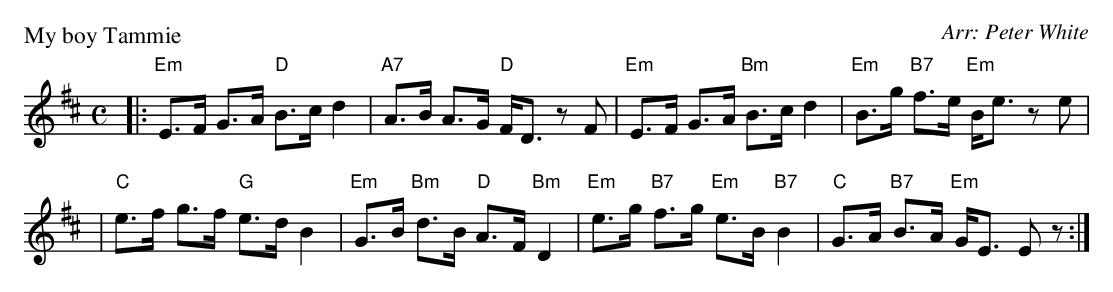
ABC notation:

X:1
P: My boy Tammie
O: Arr: Peter White
M: C
L: 1/8
K:Edor
|:"Em"E>F G>A  "D"B>c d2 | "A7"A>B     A>G  "D"F<D zF \
| "Em"E>F G>A "Bm"B>c d2 | "Em"B>g "B7"f>e "Em"B<e ze |
|  "C"e>f g>f  "G"e>d B2 | "Em"G>B "Bm"d>B  "D"A>F "Bm"D2 \
| "Em"e>g "B7"f>g "Em"e>B "B7"B2 | "C"G>A "B7"B>A "Em"G<E Ez :|
